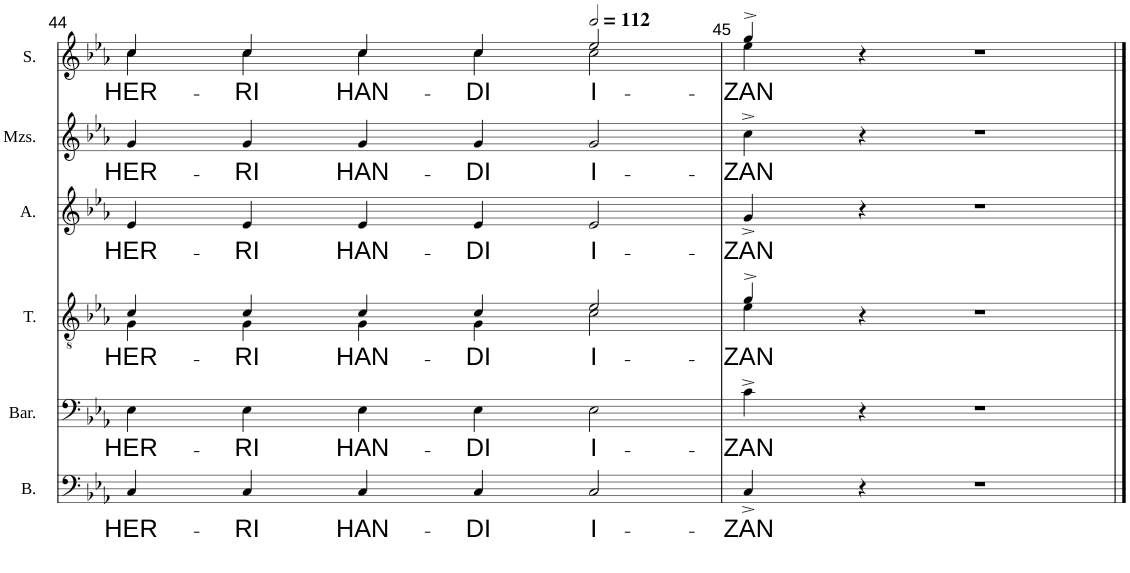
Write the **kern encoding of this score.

**kern	**text	**kern	**text	**kern	**text	**kern	**text	**kern	**text	**kern	**text
*part6	*part6	*part5	*part5	*part4	*part4	*part3	*part3	*part2	*part2	*part1	*part1
*staff6	*staff6	*staff5	*staff5	*staff4	*staff4	*staff3	*staff3	*staff2	*staff2	*staff1	*staff1
*I"Basse	*	*I"Baryton	*	*I"Tenor	*	*I"Alto	*	*I"Mezzosoprano	*	*I"Soprano	*
*I'B.	*	*I'Bar.	*	*I'T.	*	*I'A.	*	*I'Mzs.	*	*I'S.	*
!!LO:PB:g=z
*clefF4	*	*clefF4	*	*clefGv2	*	*clefG2	*	*clefG2	*	*clefG2	*
*k[b-e-a-]	*	*k[b-e-a-]	*	*k[b-e-a-]	*	*k[b-e-a-]	*	*k[b-e-a-]	*	*k[b-e-a-]	*
*M6/4	*	*M6/4	*	*M6/4	*	*M6/4	*	*M6/4	*	*M6/4	*
=44	=44	=44	=44	=44	=44	=44	=44	=44	=44	=44	=44
!	!LO:LY:b	!	!LO:LY:b	!	!LO:LY:b	!	!LO:LY:b	!	!LO:LY:b	!	!LO:LY:b
*	*	*	*	*^	*	*	*	*	*	*^	*
4C/	HER-	4E-\	HER-	4c/	4G\	HER-	4e-/	HER-	4g/	HER-	4cc/	4cc\	HER-
!	!LO:LY:b	!	!LO:LY:b	!	!	!LO:LY:b	!	!LO:LY:b	!	!LO:LY:b	!	!	!LO:LY:b
4C/	-RI	4E-\	-RI	4c/	4G\	-RI	4e-/	-RI	4g/	-RI	4cc/	4cc\	-RI
!	!LO:LY:b	!	!LO:LY:b	!	!	!LO:LY:b	!	!LO:LY:b	!	!LO:LY:b	!	!	!LO:LY:b
4C/	HAN-	4E-\	HAN-	4c/	4G\	HAN-	4e-/	HAN-	4g/	HAN-	4cc/	4cc\	HAN-
!	!LO:LY:b	!	!LO:LY:b	!	!	!LO:LY:b	!	!LO:LY:b	!	!LO:LY:b	!	!	!LO:LY:b
4C/	-DI	4E-\	-DI	4c/	4G\	-DI	4e-/	-DI	4g/	-DI	4cc/	4cc\	-DI
*	*	*	*	*	*	*	*	*	*	*	*MM224	*	*
!	!LO:LY:b	!	!LO:LY:b	!	!	!LO:LY:b	!	!LO:LY:b	!	!LO:LY:b	!	!	!LO:LY:b
2C/	I-	2E-\	I-	2e-/	2c\	I-	2e-/	I-	2g/	I-	2ee-/	2cc\	I-
=45	=45	=45	=45	=45	=45	=45	=45	=45	=45	=45	=45	=45	=45
!	!LO:LY:b	!	!LO:LY:b	!	!	!LO:LY:b	!	!LO:LY:b	!	!LO:LY:b	!	!	!LO:LY:b
4C^/	-ZAN	4c^\	-ZAN	4g^/	4e-\	-ZAN	4g^/	-ZAN	4cc^\	-ZAN	4gg^/	4ee-\	-ZAN
4r	.	4r	.	4r	1ryy	.	4r	.	4r	.	4r	1ryy	.
1r	.	1r	.	1r	.	.	1r	.	1r	.	1r	.	.
.	.	.	.	.	4ryy	.	.	.	.	.	.	4ryy	.
*	*	*	*	*v	*v	*	*	*	*	*	*v	*v	*
==	==	==	==	==	==	==	==	==	==	==	==
*-	*-	*-	*-	*-	*-	*-	*-	*-	*-	*-	*-
